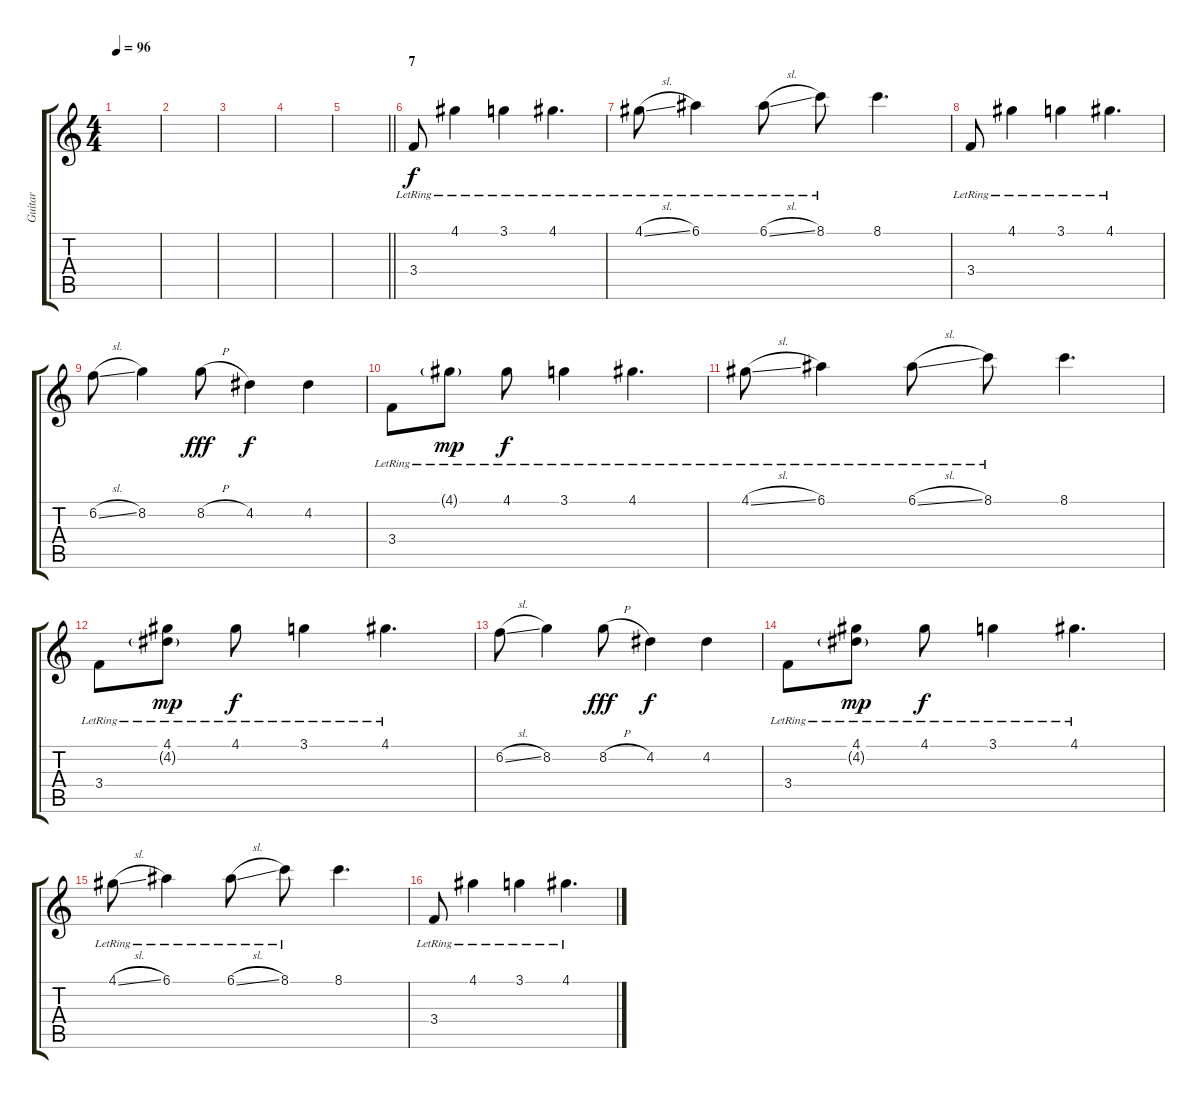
\track ("Guitar" "Guitar") {instrument distortionguitar}
\staff {score tabs}
\tuning (E4 B3 G3 D3 A2 D2) {hide}
\ts (4 4)
\tempo 96
\clef g2
\ks c
|
|
|
|
\barLineRight lightlight
|
\section ("" "7")
3.4{lr}.8{volume 16 instrument electricguitarclean} 4.1{lr}.4 3.1{lr}.4 4.1{lr}.4{d} |
4.1{sl lr}.8 6.1{lr}.4 6.1{sl lr}.8 8.1{lr}.8 8.1.4{d} |
3.4{lr}.8 4.1{lr}.4 3.1{lr}.4 4.1{lr}.4{d} |
6.2{sl}.8 8.2.4 8.2{h}.8{dy fff} 4.2.4{dy f} 4.2.4 |
3.4{lr}.8 4.1{g lr}.8{dy mp} 4.1{lr}.8{dy f} 3.1{lr}.4 4.1{lr}.4{d} |
4.1{sl lr}.8 6.1{lr}.4 6.1{sl lr}.8 8.1{lr}.8 8.1.4{d} |
3.4{lr}.8 (4.1 4.2{g lr}).8{dy mp} 4.1{lr}.8{dy f} 3.1{lr}.4 4.1{lr}.4{d} |
6.2{sl}.8 8.2.4 8.2{h}.8{dy fff} 4.2.4{dy f} 4.2.4 |
3.4{lr}.8 (4.1 4.2{g lr}).8{dy mp} 4.1{lr}.8{dy f} 3.1{lr}.4 4.1{lr}.4{d} |
4.1{sl lr}.8 6.1{lr}.4 6.1{sl lr}.8 8.1{lr}.8 8.1.4{d} |
3.4{lr}.8 4.1{lr}.4 3.1{lr}.4 4.1{lr}.4{d}
